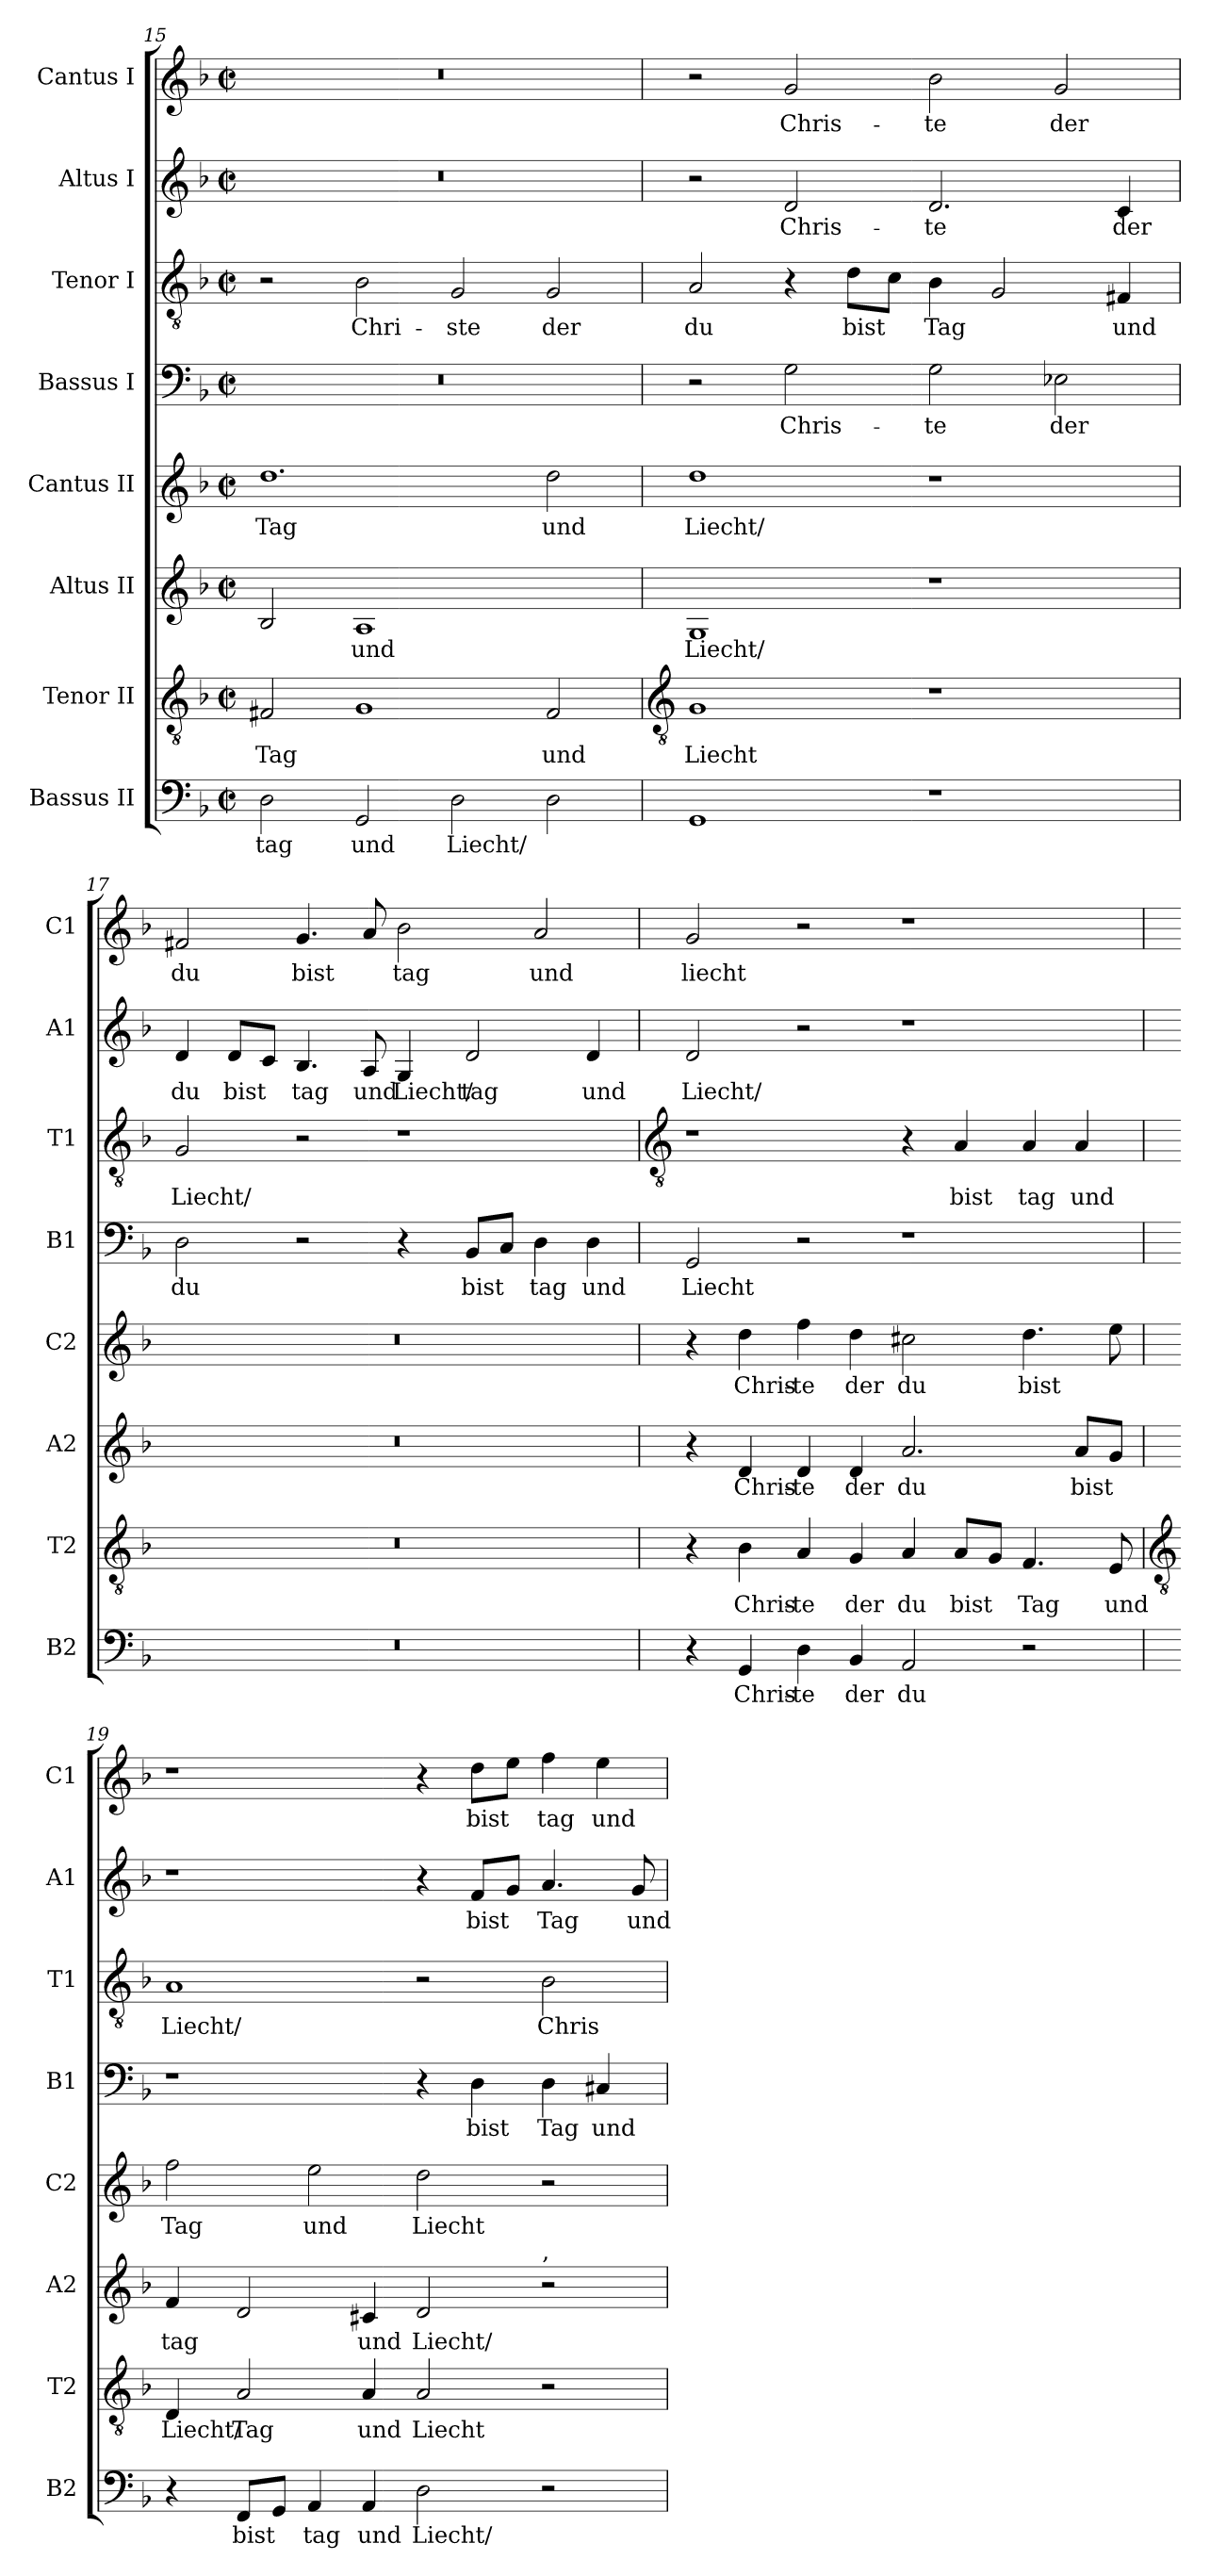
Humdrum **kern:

**kern	**text	**kern	**text	**kern	**text	**kern	**text	**kern	**text	**kern	**text	**kern	**text	**kern	**text
*part8	*part8	*part7	*part7	*part6	*part6	*part5	*part5	*part4	*part4	*part3	*part3	*part2	*part2	*part1	*part1
*staff8	*staff8	*staff7	*staff7	*staff6	*staff6	*staff5	*staff5	*staff4	*staff4	*staff3	*staff3	*staff2	*staff2	*staff1	*staff1
*I"Bassus II	*	*I"Tenor II	*	*I"Altus II	*	*I"Cantus II	*	*I"Bassus I	*	*I"Tenor I	*	*I"Altus I	*	*I"Cantus I	*
*I'B2	*	*I'T2	*	*I'A2	*	*I'C2	*	*I'B1	*	*I'T1	*	*I'A1	*	*I'C1	*
!!LO:LB:g=z
*clefF4	*	*clefGv2	*	*clefG2	*	*clefG2	*	*clefF4	*	*clefGv2	*	*clefG2	*	*clefG2	*
*k[b-]	*	*k[b-]	*	*k[b-]	*	*k[b-]	*	*k[b-]	*	*k[b-]	*	*k[b-]	*	*k[b-]	*
*F:	*	*F:	*	*F:	*	*F:	*	*F:	*	*F:	*	*F:	*	*F:	*
*M4/2	*	*M4/2	*	*M4/2	*	*M4/2	*	*M4/2	*	*M4/2	*	*M4/2	*	*M4/2	*
*met(c|)	*	*met(c|)	*	*met(c|)	*	*met(c|)	*	*met(c|)	*	*met(c|)	*	*met(c|)	*	*met(c|)	*
=15	=15	=15	=15	=15	=15	=15	=15	=15	=15	=15	=15	=15	=15	=15	=15
!	!LO:LY:b	!	!LO:LY:b	!	!	!	!LO:LY:b	!	!	!	!	!	!	!	!
2D	tag	2F#X	Tag	2B-	.	1.dd	Tag	0r	.	2r	.	0r	.	0r	.
!	!LO:LY:b	!	!	!	!LO:LY:b	!	!	!	!	!	!LO:LY:b	!	!	!	!
2GG	und	1G	.	1A	und	.	.	.	.	2B-	Chri-	.	.	.	.
!	!LO:LY:b	!	!	!	!	!	!	!	!	!	!LO:LY:b	!	!	!	!
2D	Liecht/	.	.	.	.	.	.	.	.	2G	-ste	.	.	.	.
!	!	!	!LO:LY:b	!	!	!	!LO:LY:b	!	!	!	!LO:LY:b	!	!	!	!
2D	.	2F#	und	2ryy	.	2dd	und	.	.	2G	der	.	.	.	.
!!LO:LB:g=z
=16	=16	=16	=16	=16	=16	=16	=16	=16	=16	=16	=16	=16	=16	=16	=16
*	*	*clefGv2	*	*	*	*	*	*	*	*	*	*	*	*	*
!	!	!	!LO:LY:b	!	!LO:LY:b	!	!LO:LY:b	!	!	!	!LO:LY:b	!	!	!	!
1GG	.	1G	Liecht	1G	Liecht/	1dd	Liecht/	2r	.	2A	du	2r	.	2r	.
!	!	!	!	!	!	!	!	!	!LO:LY:b	!	!	!	!LO:LY:b	!	!LO:LY:b
.	.	.	.	.	.	.	.	2G	Chris-	4r	.	2d	Chris-	2g	Chris-
!	!	!	!	!	!	!	!	!	!	!	!LO:LY:b	!	!	!	!
.	.	.	.	.	.	.	.	.	.	8dL	bist	.	.	.	.
.	.	.	.	.	.	.	.	.	.	8cJ	.	.	.	.	.
!	!	!	!	!	!	!	!	!	!LO:LY:b	!	!LO:LY:b	!	!LO:LY:b	!	!LO:LY:b
1r	.	1r	.	1r	.	1r	.	2G	-te	4B-	Tag	2.d	-te	2b-	-te
.	.	.	.	.	.	.	.	.	.	2G	.	.	.	.	.
!	!	!	!	!	!	!	!	!	!LO:LY:b	!	!	!	!	!	!LO:LY:b
.	.	.	.	.	.	.	.	2E-X	der	.	.	.	.	2g	der
!	!	!	!	!	!	!	!	!	!	!	!LO:LY:b	!	!LO:LY:b	!	!
.	.	.	.	.	.	.	.	.	.	4F#X	und	4c	der	.	.
=17	=17	=17	=17	=17	=17	=17	=17	=17	=17	=17	=17	=17	=17	=17	=17
!	!	!	!	!	!	!	!	!	!LO:LY:b	!	!LO:LY:b	!	!LO:LY:b	!	!LO:LY:b
0r	.	0r	.	0r	.	0r	.	2D	du	2G	Liecht/	4d	du	2f#X	du
!	!	!	!	!	!	!	!	!	!	!	!	!	!LO:LY:b	!	!
.	.	.	.	.	.	.	.	.	.	.	.	8dL	bist	.	.
.	.	.	.	.	.	.	.	.	.	.	.	8cJ	.	.	.
!	!	!	!	!	!	!	!	!	!	!	!	!	!LO:LY:b	!	!LO:LY:b
.	.	.	.	.	.	.	.	2r	.	2r	.	4.B-	tag	4.g	bist
!	!	!	!	!	!	!	!	!	!	!	!	!	!LO:LY:b	!	!
.	.	.	.	.	.	.	.	.	.	.	.	8A	und	8a	.
!	!	!	!	!	!	!	!	!	!	!	!	!	!LO:LY:b	!	!LO:LY:b
.	.	.	.	.	.	.	.	4r	.	1r	.	4G	Liecht/	2b-	tag
!	!	!	!	!	!	!	!	!	!LO:LY:b	!	!	!	!LO:LY:b	!	!
.	.	.	.	.	.	.	.	8BB-L	bist	.	.	2d	tag	.	.
.	.	.	.	.	.	.	.	8CJ	.	.	.	.	.	.	.
!	!	!	!	!	!	!	!	!	!LO:LY:b	!	!	!	!	!	!LO:LY:b
.	.	.	.	.	.	.	.	4D	tag	.	.	.	.	2a	und
!	!	!	!	!	!	!	!	!	!LO:LY:b	!	!	!	!LO:LY:b	!	!
.	.	.	.	.	.	.	.	4D	und	.	.	4d	und	.	.
!!LO:LB:g=z
=18	=18	=18	=18	=18	=18	=18	=18	=18	=18	=18	=18	=18	=18	=18	=18
*	*	*	*	*	*	*	*	*	*	*clefGv2	*	*	*	*	*
!	!	!	!	!	!	!	!	!	!LO:LY:b	!	!	!	!LO:LY:b	!	!LO:LY:b
4r	.	4r	.	4r	.	4r	.	2GG	Liecht	1r	.	2d	Liecht/	2g	liecht
!	!LO:LY:b	!	!LO:LY:b	!	!LO:LY:b	!	!LO:LY:b	!	!	!	!	!	!	!	!
4GG	Chris-	4B-	Chris-	4d	Chris-	4dd	Chris-	.	.	.	.	.	.	.	.
!	!LO:LY:b	!	!LO:LY:b	!	!LO:LY:b	!	!LO:LY:b	!	!	!	!	!	!	!	!
4D	-te	4A	-te	4d	-te	4ff	-te	2r	.	.	.	2r	.	2r	.
!	!LO:LY:b	!	!LO:LY:b	!	!LO:LY:b	!	!LO:LY:b	!	!	!	!	!	!	!	!
4BB-	der	4G	der	4d	der	4dd	der	.	.	.	.	.	.	.	.
!	!LO:LY:b	!	!LO:LY:b	!	!LO:LY:b	!	!LO:LY:b	!	!	!	!	!	!	!	!
2AA	du	4A	du	2.a	du	2cc#X	du	1r	.	4r	.	1r	.	1r	.
!	!	!	!LO:LY:b	!	!	!	!	!	!	!	!LO:LY:b	!	!	!	!
.	.	8AL	bist	.	.	.	.	.	.	4A	bist	.	.	.	.
.	.	8GJ	.	.	.	.	.	.	.	.	.	.	.	.	.
!	!	!	!LO:LY:b	!	!	!	!LO:LY:b	!	!	!	!LO:LY:b	!	!	!	!
2r	.	4.F	Tag	.	.	4.dd	bist	.	.	4A	tag	.	.	.	.
!	!	!	!	!	!LO:LY:b	!	!	!	!	!	!LO:LY:b	!	!	!	!
.	.	.	.	8aL	bist	.	.	.	.	4A	und	.	.	.	.
!	!	!	!LO:LY:b	!	!	!	!	!	!	!	!	!	!	!	!
.	.	8E	und	8gJ	.	8ee	.	.	.	.	.	.	.	.	.
!!LO:LB:g=z
=19	=19	=19	=19	=19	=19	=19	=19	=19	=19	=19	=19	=19	=19	=19	=19
*	*	*clefGv2	*	*	*	*	*	*	*	*	*	*	*	*	*
!	!	!	!LO:LY:b	!	!LO:LY:b	!	!LO:LY:b	!	!	!	!LO:LY:b	!	!	!	!
4r	.	4D	Liecht/	4f	tag	2ff	Tag	1r	.	1A	Liecht/	1r	.	1r	.
!	!LO:LY:b	!	!LO:LY:b	!	!	!	!	!	!	!	!	!	!	!	!
8FFL	bist	2A	Tag	2d	.	.	.	.	.	.	.	.	.	.	.
8GGJ	.	.	.	.	.	.	.	.	.	.	.	.	.	.	.
!	!LO:LY:b	!	!	!	!	!	!LO:LY:b	!	!	!	!	!	!	!	!
4AA	tag	.	.	.	.	2ee	und	.	.	.	.	.	.	.	.
!	!LO:LY:b	!	!LO:LY:b	!	!LO:LY:b	!	!	!	!	!	!	!	!	!	!
4AA	und	4A	und	4c#X	und	.	.	.	.	.	.	.	.	.	.
!	!LO:LY:b	!	!LO:LY:b	!	!LO:LY:b	!	!LO:LY:b	!	!	!	!	!	!	!	!
2D	Liecht/	2A	Liecht	2d	Liecht/	2dd	Liecht	4r	.	2r	.	4r	.	4r	.
!	!	!	!	!	!	!	!	!	!LO:LY:b	!	!	!	!LO:LY:b	!	!LO:LY:b
.	.	.	.	.	.	.	.	4D	bist	.	.	8fL	bist	8ddL	bist
.	.	.	.	.	.	.	.	.	.	.	.	8gJ	.	8eeJ	.
!	!	!	!	!LO:TX:a:t=,	!	!	!	!	!	!	!	!	!	!	!
!	!	!	!	!	!	!	!	!	!LO:LY:b	!	!LO:LY:b	!	!LO:LY:b	!	!LO:LY:b
2r	.	2r	.	2r	.	2r	.	4D	Tag	2B-	Chris-	4.a	Tag	4ff	tag
!	!	!	!	!	!	!	!	!	!LO:LY:b	!	!	!	!	!	!LO:LY:b
.	.	.	.	.	.	.	.	4C#X	und	.	.	.	.	4ee	und
!	!	!	!	!	!	!	!	!	!	!	!	!	!LO:LY:b	!	!
.	.	.	.	.	.	.	.	.	.	.	.	8g	und	.	.
=	=	=	=	=	=	=	=	=	=	=	=	=	=	=	=
*-	*-	*-	*-	*-	*-	*-	*-	*-	*-	*-	*-	*-	*-	*-	*-
